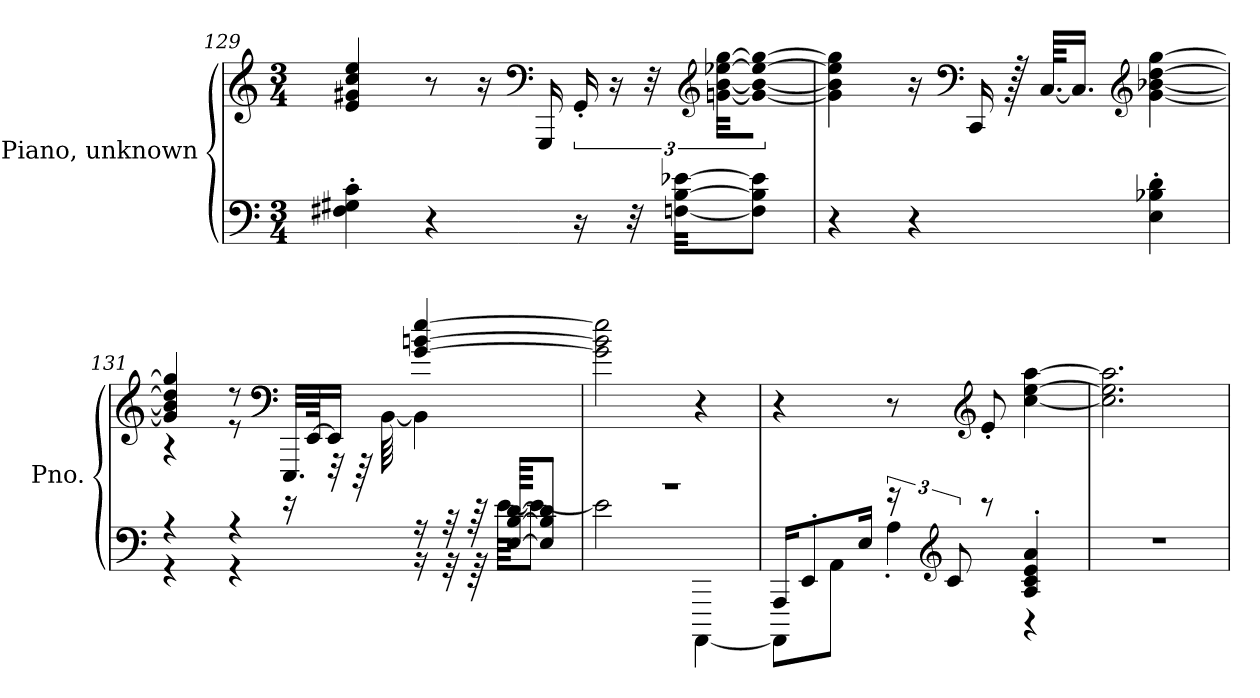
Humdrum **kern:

**kern	**kern
*part1	*part1
*staff2	*staff1
*I"Piano, unknown	*
*I'Pno.	*
*clefF4	*clefG2
*k[]	*k[]
*M3/4	*M3/4
=129	=129
4F#X\' 4G#X\' 4c\'	4e/ 4g#X/ 4cc/ 4ee/
4r	8r
.	16r
*	*clefF4
.	16GGG/
16r	24GG'/
.	24r
32r	.
.	48r
[32Fn\ [32B\ [32e-X\KKL	.
*	*clefG2
.	[48gn\ [48b\ [48ee-X\ [48gg\KKL
8F\] 8B\] 8e-\]J	8g\_ 8b\_ 8ee-\_ 8gg\_J
!!LO:LB:g=z
=130	=130
4r	4g\] 4b\] 4ee-\] 4gg\]
4r	16r
*	*clefF4
.	16CC/
.	128r
.	[64.C/KKLL
.	16.C/JJ]
*	*clefG2
4E\' 4B-X\' 4d\'	[4g\ [4b-X\ [4dd\ [4gg\
=131	=131
*^	*^
4r	4r	4g/] 4b-/] 4dd/] 4gg/]	4r
4r	4r	8r	8r
*	*	*clefF4	*
.	.	32.EEE/LLL	16r
.	.	[64EE/JK	.
.	.	16EE/JJ]	32r
.	.	.	64r
.	.	.	[64BB\
16r	16r	[4g/ [4bn/ [4ee/	4BB\]
32r	32r	.	.
64r	64r	.	.
[64E/ [64B/ [64d/KKKL	[64e\KKKL	.	.
8E/] 8B/] 8d/]J	8e\J_	.	.
*	*	*v	*v
=132	=132	=132
2.r	2e\]	2g\] 2b\] 2ee\]
.	[4AAAA\	4r
!!LO:LB:g=z
=133	=133	=133
16AAA/KL	8AAAA\L]	4r
8EE'/	.	.
.	8AA\J	.
16E/Jk	.	.
24r	4A'\	8r
*clefG2	*	*
12c/	.	.
*	*	*clefG2
8r	.	8e'/
4A/' 4c/' 4e/' 4a/'	4r	[4cc\ [4ee\ [4aa\
*v	*v	*
=134	=134
2.r	2.cc\] 2.ee\] 2.aa\]
=	=
*-	*-
